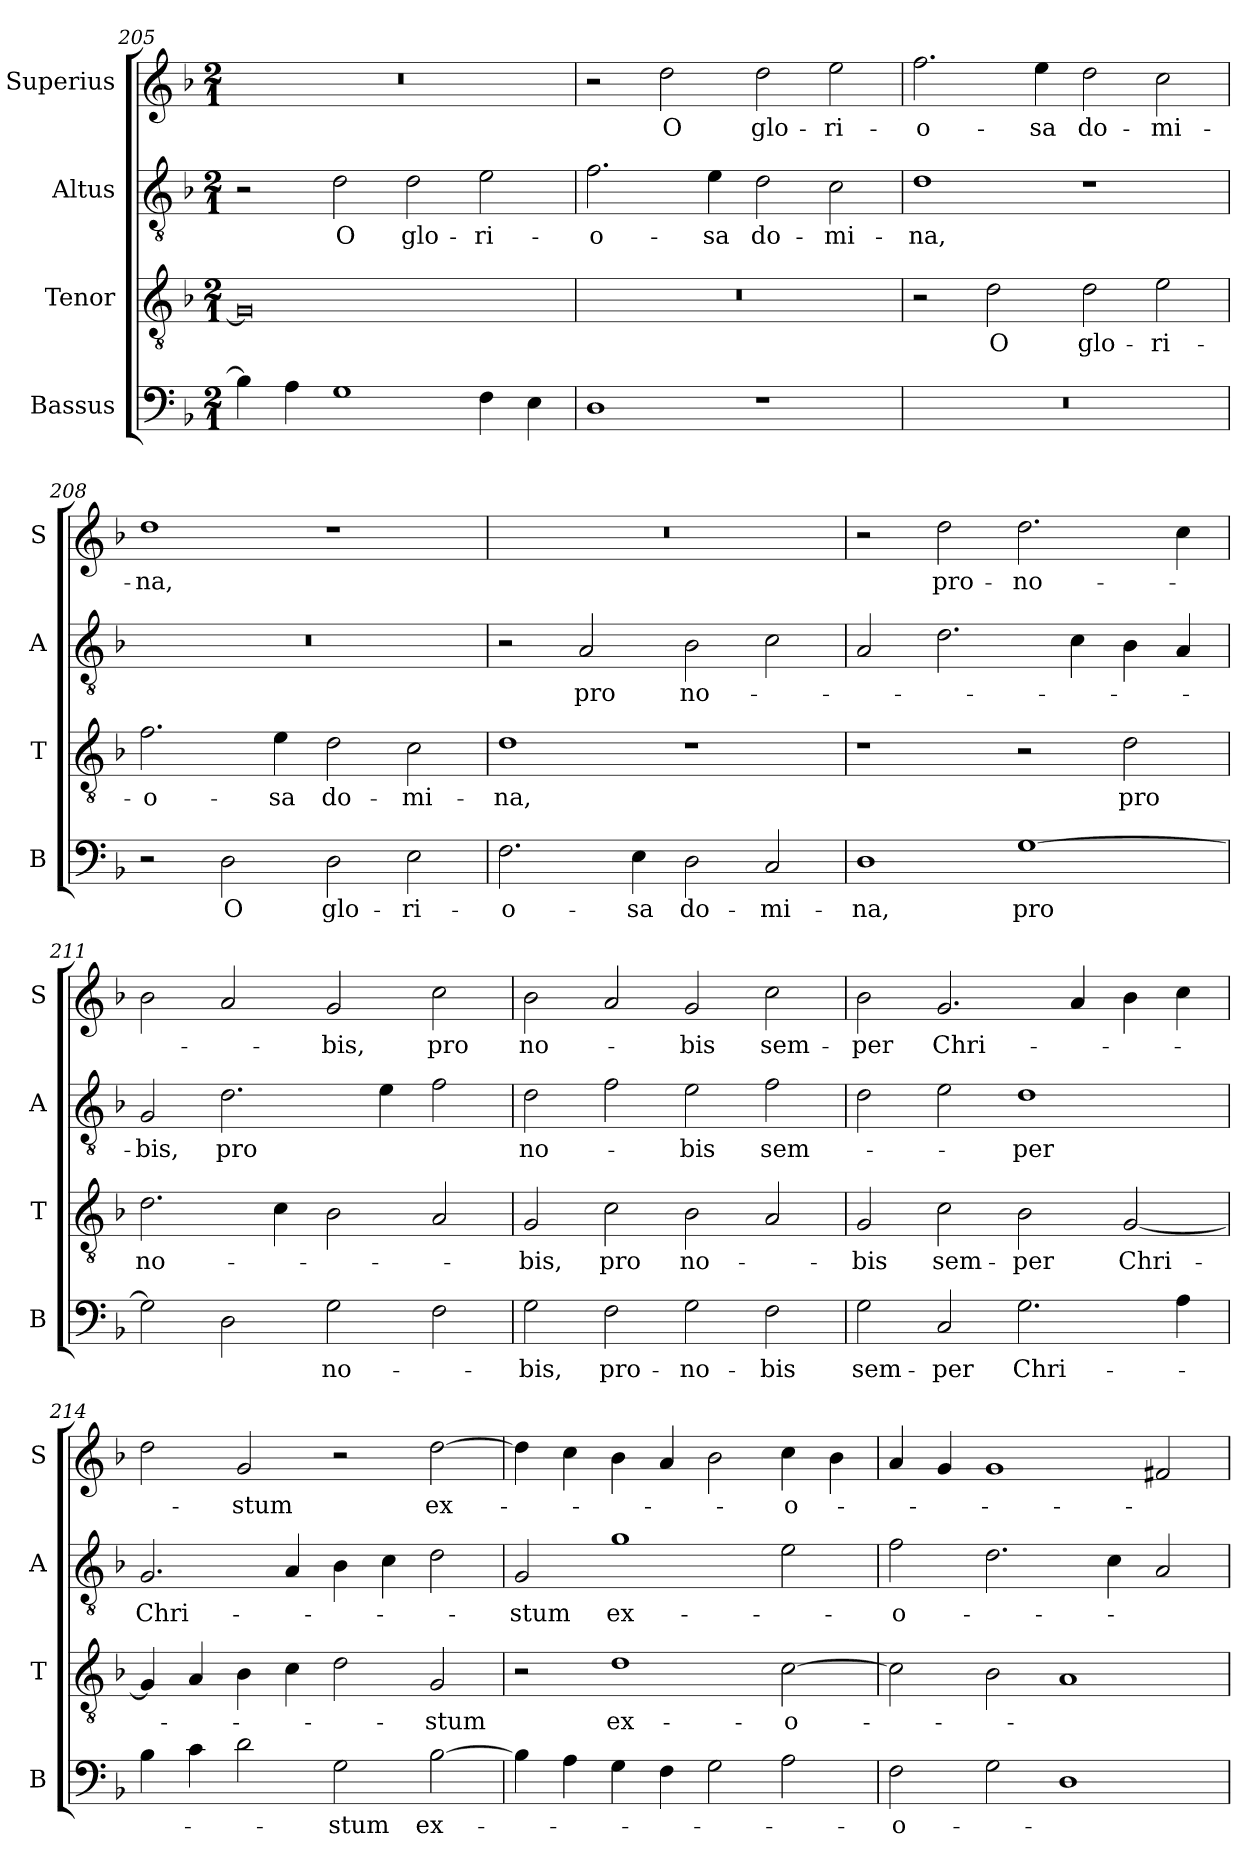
**kern	**text	**kern	**text	**kern	**text	**kern	**text
*part4	*part4	*part3	*part3	*part2	*part2	*part1	*part1
*staff4	*staff4	*staff3	*staff3	*staff2	*staff2	*staff1	*staff1
*I"Bassus	*	*I"Tenor	*	*I"Altus	*	*I"Superius	*
*I'B	*	*I'T	*	*I'A	*	*I'S	*
*clefF4	*	*clefGv2	*	*clefGv2	*	*clefG2	*
*k[b-]	*	*k[b-]	*	*k[b-]	*	*k[b-]	*
*M2/1	*	*M2/1	*	*M2/1	*	*M2/1	*
=205	=205	=205	=205	=205	=205	=205	=205
4B-\]	.	0G]	.	2r	.	0r	.
4A\	.	.	.	.	.	.	.
1G	.	.	.	2d\	O	.	.
.	.	.	.	2d\	glo-	.	.
4F\	.	.	.	2e\	-ri-	.	.
4E\	.	.	.	.	.	.	.
=206	=206	=206	=206	=206	=206	=206	=206
1D	.	0r	.	2.f\	-o-	2r	.
.	.	.	.	.	.	2dd\	O
.	.	.	.	4e\	-sa	.	.
1r	.	.	.	2d\	do-	2dd\	glo-
.	.	.	.	2c\	-mi-	2ee\	-ri-
=207	=207	=207	=207	=207	=207	=207	=207
0r	.	2r	.	1d	-na,	2.ff\	-o-
.	.	2d\	O	.	.	.	.
.	.	.	.	.	.	4ee\	-sa
.	.	2d\	glo-	1r	.	2dd\	do-
.	.	2e\	-ri-	.	.	2cc\	-mi-
=208	=208	=208	=208	=208	=208	=208	=208
2r	.	2.f\	-o-	0r	.	1dd	-na,
2D\	O	.	.	.	.	.	.
.	.	4e\	-sa	.	.	.	.
2D\	glo-	2d\	do-	.	.	1r	.
2E\	-ri-	2c\	-mi-	.	.	.	.
=209	=209	=209	=209	=209	=209	=209	=209
2.F\	-o-	1d	-na,	2r	.	0r	.
.	.	.	.	2A/	pro	.	.
4E\	-sa	.	.	.	.	.	.
2D\	do-	1r	.	2B-\	no-	.	.
2C/	-mi-	.	.	2c\	.	.	.
=210	=210	=210	=210	=210	=210	=210	=210
1D	-na,	1r	.	2A/	.	2r	.
.	.	.	.	2.d\	.	2dd\	pro-
[1G	pro	2r	.	.	.	2.dd\	no-
.	.	.	.	4c\	.	.	.
.	.	2d\	pro	4B-\	.	.	.
.	.	.	.	4A/	.	4cc\	.
=211	=211	=211	=211	=211	=211	=211	=211
2G\]	.	2.d\	no-	2G/	-bis,	2b-\	.
2D\	.	.	.	2.d\	pro	2a/	.
.	.	4c\	.	.	.	.	.
2G\	no-	2B-\	.	.	.	2g/	-bis,
.	.	.	.	4e\	.	.	.
2F\	.	2A/	.	2f\	.	2cc\	pro
=212	=212	=212	=212	=212	=212	=212	=212
2G\	-bis,	2G/	-bis,	2d\	no-	2b-\	no-
2F\	pro-	2c\	pro	2f\	.	2a/	.
2G\	no-	2B-\	no-	2e\	-bis	2g/	-bis
2F\	-bis	2A/	.	2f\	sem-	2cc\	sem-
=213	=213	=213	=213	=213	=213	=213	=213
2G\	sem-	2G/	-bis	2d\	.	2b-\	-per
2C/	-per	2c\	sem-	2e\	.	2.g/	Chri-
2.G\	Chri-	2B-\	-per	1d	-per	.	.
.	.	.	.	.	.	4a/	.
.	.	[2G/	Chri-	.	.	4b-\	.
4A\	.	.	.	.	.	4cc\	.
=214	=214	=214	=214	=214	=214	=214	=214
4B-\	.	4G/]	.	2.G/	Chri-	2dd\	.
4c\	.	4A/	.	.	.	.	.
2d\	.	4B-\	.	.	.	2g/	-stum
.	.	4c\	.	4A/	.	.	.
2G\	-stum	2d\	.	4B-\	.	2r	.
.	.	.	.	4c\	.	.	.
[2B-\	ex-	2G/	-stum	2d\	.	[2dd\	ex-
=215	=215	=215	=215	=215	=215	=215	=215
4B-\]	.	2r	.	2G/	-stum	4dd\]	.
4A\	.	.	.	.	.	4cc\	.
4G\	.	1d	ex-	1g	ex-	4b-\	.
4F\	.	.	.	.	.	4a/	.
2G\	.	.	.	.	.	2b-\	.
2A\	.	[2c\	-o-	2e\	.	4cc\	-o-
.	.	.	.	.	.	4b-\	.
=216	=216	=216	=216	=216	=216	=216	=216
2F\	-o-	2c\]	.	2f\	-o-	4a/	.
.	.	.	.	.	.	4g/	.
2G\	.	2B-\	.	2.d\	.	1g	.
1D	.	1A	.	.	.	.	.
.	.	.	.	4c\	.	.	.
.	.	.	.	2A	.	2f#X	.
=	=	=	=	=	=	=	=
*-	*-	*-	*-	*-	*-	*-	*-
